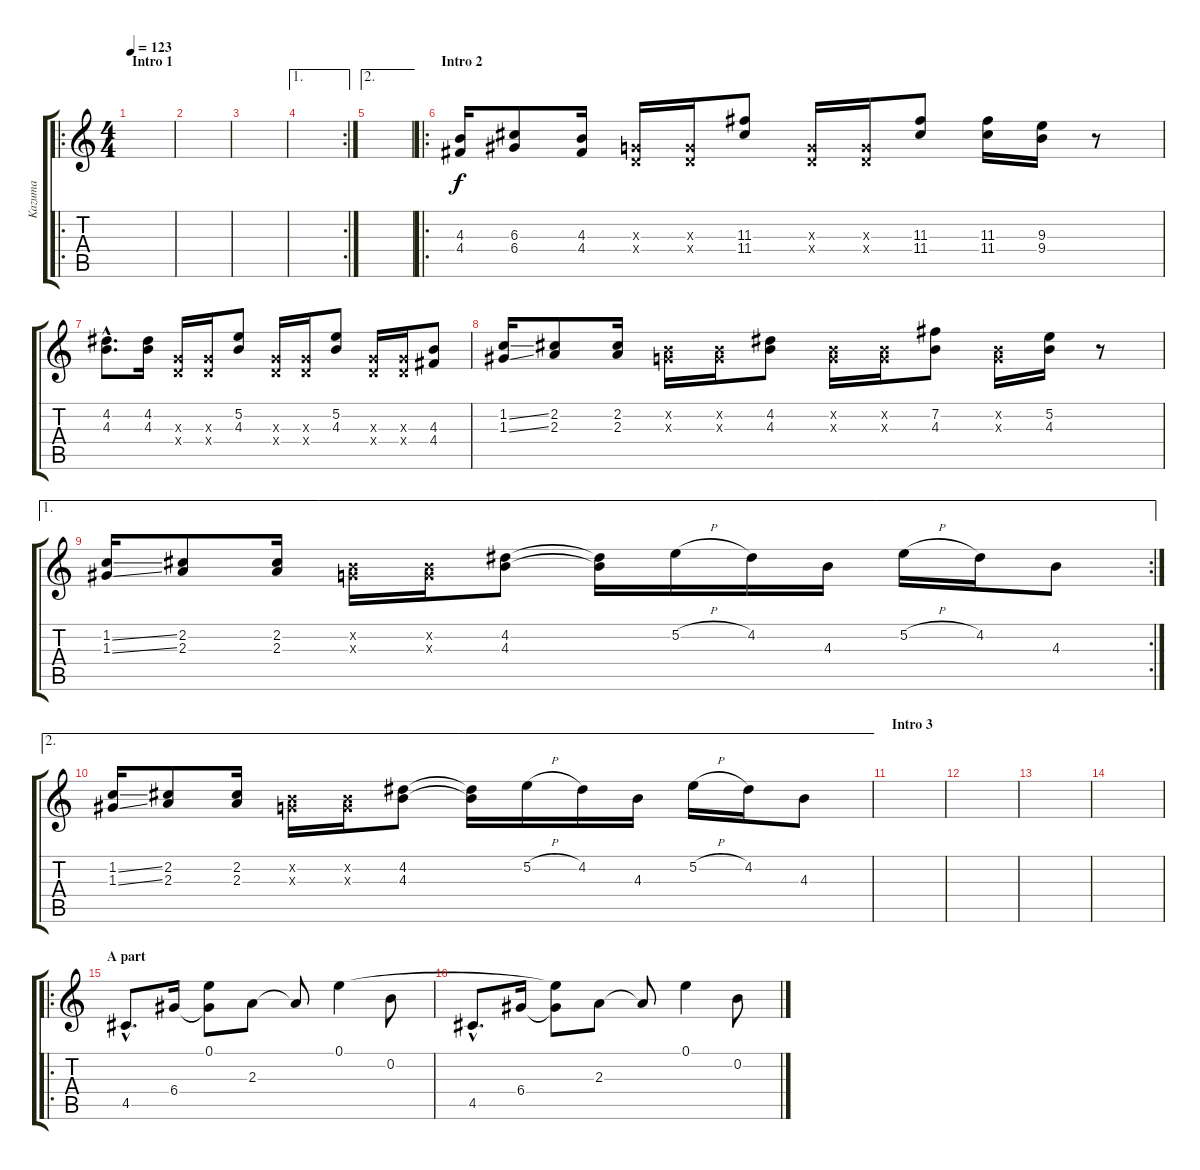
\track ("Kazuma" "Kazuma") {instrument distortionguitar}
\staff {score tabs}
\tuning (E4 B3 G3 D3 A2 E2) {hide}
\ro
\ts (4 4)
\section ("" "Intro 1")
\tempo 123
\clef g2
\ks c
|
|
|
\ae 1
\rc 2
|
\ae 2
|
\ro
\section ("" "Intro 2")
(4.3 4.4).16 (6.3 6.4).8 (4.3 4.4).16 (0.3{x} 0.4{x}).16 (0.3{x} 0.4{x}).16 (11.3 11.4).8 (0.3{x} 0.4{x}).16 (0.3{x} 0.4{x}).16 (11.3 11.4).8 (11.3 11.4).16 (9.3 9.4).16 r.8 |
(4.2{hac} 4.3{hac}).8{d} (4.2 4.3).16 (0.3{x} 0.4{x}).16 (0.3{x} 0.4{x}).16 (5.2 4.3).8 (0.3{x} 0.4{x}).16 (0.3{x} 0.4{x}).16 (5.2 4.3).8 (0.3{x} 0.4{x}).16 (0.3{x} 0.4{x}).16 (4.3 4.4).8 |
(1.2{ss} 1.3{ss}).16 (2.2 2.3).8 (2.2 2.3).16 (0.2{x} 0.3{x}).16 (0.2{x} 0.3{x}).16 (4.2 4.3).8 (0.2{x} 0.3{x}).16 (0.2{x} 0.3{x}).16 (7.2 4.3).8 (0.2{x} 0.3{x}).16 (5.2 4.3).16 r.8 |
\ae 1
\rc 2
(1.2{ss} 1.3{ss}).16 (2.2 2.3).8 (2.2 2.3).16 (0.2{x} 0.3{x}).16 (0.2{x} 0.3{x}).16 (4.2 4.3).8 (4.2{t} 4.3{t}).16 5.2{h}.16 4.2.16 4.3.16 5.2{h}.16 4.2.16 4.3.8 |
\ae 2
(1.2{ss} 1.3{ss}).16 (2.2 2.3).8 (2.2 2.3).16 (0.2{x} 0.3{x}).16 (0.2{x} 0.3{x}).16 (4.2 4.3).8 (4.2{t} 4.3{t}).16 5.2{h}.16 4.2.16 4.3.16 5.2{h}.16 4.2.16 4.3.8 |
\section ("" "Intro 3")
|
|
|
|
\ro
\section ("" "A part")
4.5{hac}.8{d} 6.4.16 (0.1 6.4{t}).8 2.3.8 2.3{t}.8 0.1.4 0.2.8 |
4.5{hac}.8{d} 6.4.16 (0.1{t} 6.4{t}).8 2.3.8 2.3{t}.8 0.1.4 0.2.8
